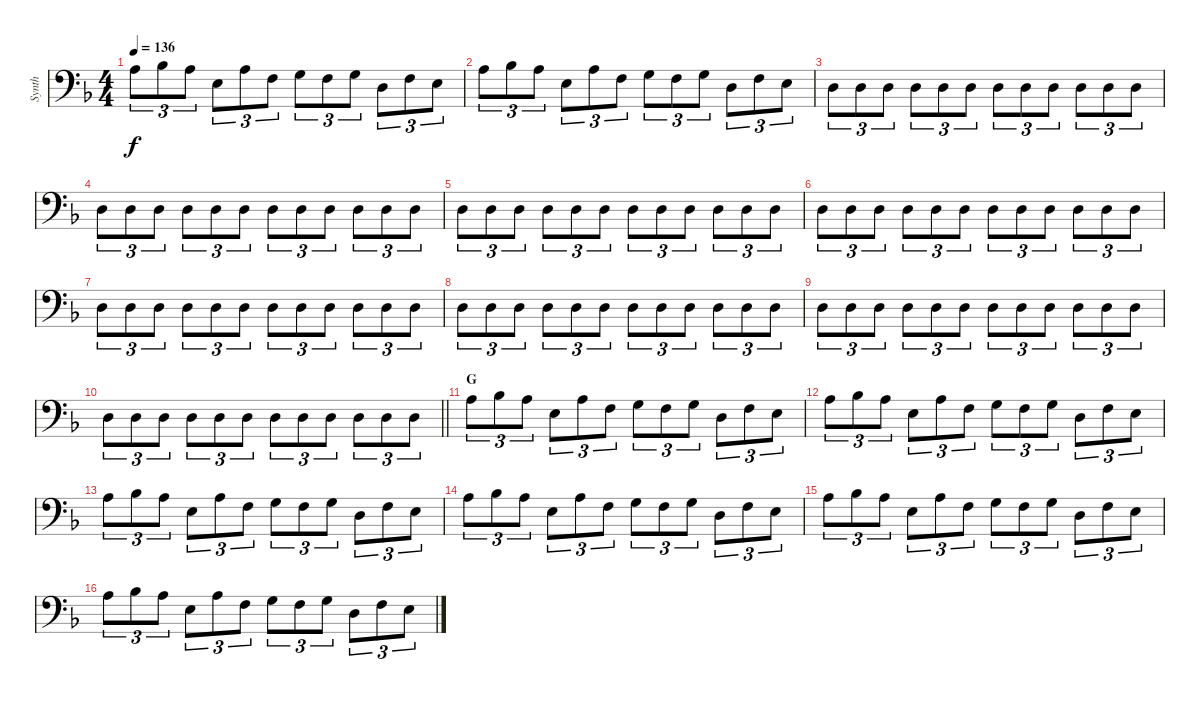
\track ("Synth" "Synth") {instrument synthbass1}
\staff {score}
\tuning (G2 D2 A1 E1 B0) {hide}
\ts (4 4)
\tempo 136
\clef f4
\ks dminor
2.1.8{tu (3 2) dy f} 3.1.8{tu (3 2)} 2.1.8{tu (3 2)} 2.2.8{tu (3 2)} 2.1.8{tu (3 2)} 3.2.8{tu (3 2)} 0.1.8{tu (3 2)} 3.2.8{tu (3 2)} 0.1.8{tu (3 2)} 0.2.8{tu (3 2)} 3.2.8{tu (3 2)} 2.2.8{tu (3 2)} |
2.1.8{tu (3 2)} 3.1.8{tu (3 2)} 2.1.8{tu (3 2)} 2.2.8{tu (3 2)} 2.1.8{tu (3 2)} 3.2.8{tu (3 2)} 0.1.8{tu (3 2)} 3.2.8{tu (3 2)} 0.1.8{tu (3 2)} 0.2.8{tu (3 2)} 3.2.8{tu (3 2)} 2.2.8{tu (3 2)} |
0.2.8{tu (3 2)} 0.2.8{tu (3 2)} 0.2.8{tu (3 2)} 0.2.8{tu (3 2)} 0.2.8{tu (3 2)} 0.2.8{tu (3 2)} 0.2.8{tu (3 2)} 0.2.8{tu (3 2)} 0.2.8{tu (3 2)} 0.2.8{tu (3 2)} 0.2.8{tu (3 2)} 0.2.8{tu (3 2)} |
0.2.8{tu (3 2)} 0.2.8{tu (3 2)} 0.2.8{tu (3 2)} 0.2.8{tu (3 2)} 0.2.8{tu (3 2)} 0.2.8{tu (3 2)} 0.2.8{tu (3 2)} 0.2.8{tu (3 2)} 0.2.8{tu (3 2)} 0.2.8{tu (3 2)} 0.2.8{tu (3 2)} 0.2.8{tu (3 2)} |
0.2.8{tu (3 2)} 0.2.8{tu (3 2)} 0.2.8{tu (3 2)} 0.2.8{tu (3 2)} 0.2.8{tu (3 2)} 0.2.8{tu (3 2)} 0.2.8{tu (3 2)} 0.2.8{tu (3 2)} 0.2.8{tu (3 2)} 0.2.8{tu (3 2)} 0.2.8{tu (3 2)} 0.2.8{tu (3 2)} |
0.2.8{tu (3 2)} 0.2.8{tu (3 2)} 0.2.8{tu (3 2)} 0.2.8{tu (3 2)} 0.2.8{tu (3 2)} 0.2.8{tu (3 2)} 0.2.8{tu (3 2)} 0.2.8{tu (3 2)} 0.2.8{tu (3 2)} 0.2.8{tu (3 2)} 0.2.8{tu (3 2)} 0.2.8{tu (3 2)} |
0.2.8{tu (3 2)} 0.2.8{tu (3 2)} 0.2.8{tu (3 2)} 0.2.8{tu (3 2)} 0.2.8{tu (3 2)} 0.2.8{tu (3 2)} 0.2.8{tu (3 2)} 0.2.8{tu (3 2)} 0.2.8{tu (3 2)} 0.2.8{tu (3 2)} 0.2.8{tu (3 2)} 0.2.8{tu (3 2)} |
0.2.8{tu (3 2)} 0.2.8{tu (3 2)} 0.2.8{tu (3 2)} 0.2.8{tu (3 2)} 0.2.8{tu (3 2)} 0.2.8{tu (3 2)} 0.2.8{tu (3 2)} 0.2.8{tu (3 2)} 0.2.8{tu (3 2)} 0.2.8{tu (3 2)} 0.2.8{tu (3 2)} 0.2.8{tu (3 2)} |
0.2.8{tu (3 2)} 0.2.8{tu (3 2)} 0.2.8{tu (3 2)} 0.2.8{tu (3 2)} 0.2.8{tu (3 2)} 0.2.8{tu (3 2)} 0.2.8{tu (3 2)} 0.2.8{tu (3 2)} 0.2.8{tu (3 2)} 0.2.8{tu (3 2)} 0.2.8{tu (3 2)} 0.2.8{tu (3 2)} |
\barLineRight lightlight
0.2.8{tu (3 2)} 0.2.8{tu (3 2)} 0.2.8{tu (3 2)} 0.2.8{tu (3 2)} 0.2.8{tu (3 2)} 0.2.8{tu (3 2)} 0.2.8{tu (3 2)} 0.2.8{tu (3 2)} 0.2.8{tu (3 2)} 0.2.8{tu (3 2)} 0.2.8{tu (3 2)} 0.2.8{tu (3 2)} |
\section ("" "G")
2.1.8{tu (3 2)} 3.1.8{tu (3 2)} 2.1.8{tu (3 2)} 2.2.8{tu (3 2)} 2.1.8{tu (3 2)} 3.2.8{tu (3 2)} 0.1.8{tu (3 2)} 3.2.8{tu (3 2)} 0.1.8{tu (3 2)} 0.2.8{tu (3 2)} 3.2.8{tu (3 2)} 2.2.8{tu (3 2)} |
2.1.8{tu (3 2)} 3.1.8{tu (3 2)} 2.1.8{tu (3 2)} 2.2.8{tu (3 2)} 2.1.8{tu (3 2)} 3.2.8{tu (3 2)} 0.1.8{tu (3 2)} 3.2.8{tu (3 2)} 0.1.8{tu (3 2)} 0.2.8{tu (3 2)} 3.2.8{tu (3 2)} 2.2.8{tu (3 2)} |
2.1.8{tu (3 2)} 3.1.8{tu (3 2)} 2.1.8{tu (3 2)} 2.2.8{tu (3 2)} 2.1.8{tu (3 2)} 3.2.8{tu (3 2)} 0.1.8{tu (3 2)} 3.2.8{tu (3 2)} 0.1.8{tu (3 2)} 0.2.8{tu (3 2)} 3.2.8{tu (3 2)} 2.2.8{tu (3 2)} |
2.1.8{tu (3 2)} 3.1.8{tu (3 2)} 2.1.8{tu (3 2)} 2.2.8{tu (3 2)} 2.1.8{tu (3 2)} 3.2.8{tu (3 2)} 0.1.8{tu (3 2)} 3.2.8{tu (3 2)} 0.1.8{tu (3 2)} 0.2.8{tu (3 2)} 3.2.8{tu (3 2)} 2.2.8{tu (3 2)} |
2.1.8{tu (3 2)} 3.1.8{tu (3 2)} 2.1.8{tu (3 2)} 2.2.8{tu (3 2)} 2.1.8{tu (3 2)} 3.2.8{tu (3 2)} 0.1.8{tu (3 2)} 3.2.8{tu (3 2)} 0.1.8{tu (3 2)} 0.2.8{tu (3 2)} 3.2.8{tu (3 2)} 2.2.8{tu (3 2)} |
2.1.8{tu (3 2)} 3.1.8{tu (3 2)} 2.1.8{tu (3 2)} 2.2.8{tu (3 2)} 2.1.8{tu (3 2)} 3.2.8{tu (3 2)} 0.1.8{tu (3 2)} 3.2.8{tu (3 2)} 0.1.8{tu (3 2)} 0.2.8{tu (3 2)} 3.2.8{tu (3 2)} 2.2.8{tu (3 2)}
